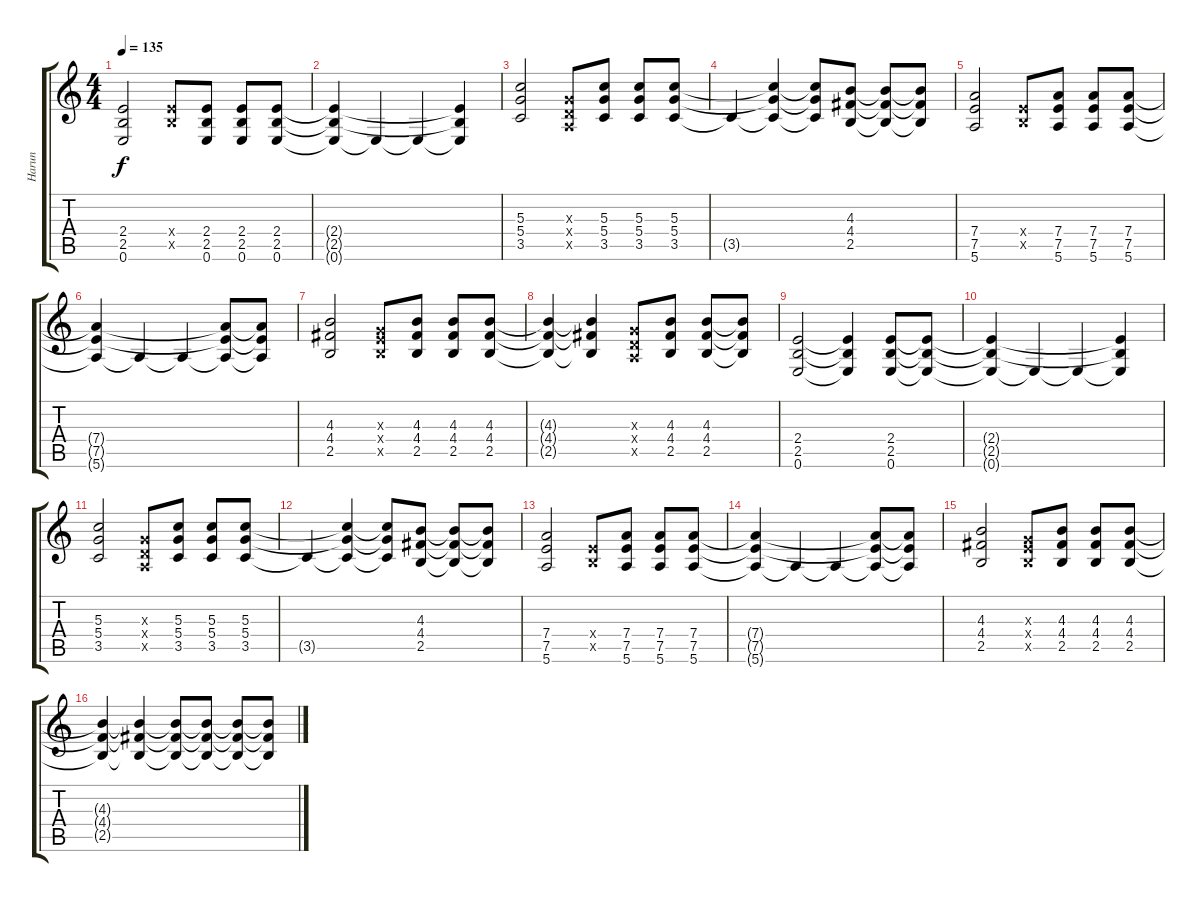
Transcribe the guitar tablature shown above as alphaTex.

\track ("Harun" "Harun") {instrument electricguitarclean}
\staff {score tabs}
\tuning (E4 B3 G3 D3 A2 E2) {hide}
\ts (4 4)
\tempo 135
\clef g2
\ks c
(2.4 2.5 0.6).2{dy f} (2.4{x} 2.5{x}).8 (2.4 2.5 0.6).8 (2.4 2.5 0.6).8 (2.4 2.5 0.6).8 |
(2.4{t} 2.5{t} 0.6{t}).4 0.6{t}.4 0.6{t}.4 (2.4{t} 2.5{t} 0.6{t}).4 |
(5.3 5.4 3.5).2 (0.3{x} 0.4{x} 0.5{x}).8 (5.3 5.4 3.5).8 (5.3 5.4 3.5).8 (5.3 5.4 3.5).8 |
3.5{t}.4 (5.3{t} 5.4{t} 3.5{t}).4 (5.3{t} 5.4{t} 3.5{t}).8 (4.3 4.4 2.5).8 (4.3{t} 4.4{t} 2.5{t}).8 (4.3{t} 4.4{t} 2.5{t}).8 |
(7.4 7.5 5.6).2 (2.4{x} 2.5{x}).8 (7.4 7.5 5.6).8 (7.4 7.5 5.6).8 (7.4 7.5 5.6).8 |
(7.4{t} 7.5{t} 5.6{t}).4 5.6{t}.4 5.6{t}.4 (7.4{t} 7.5{t} 5.6{t}).8 (7.4{t} 7.5{t} 5.6{t}).8 |
(4.3 4.4 2.5).2 (0.3{x} 2.4{x} 2.5{x}).8 (4.3 4.4 2.5).8 (4.3 4.4 2.5).8 (4.3 4.4 2.5).8 |
(4.3{t} 4.4{t} 2.5{t}).4 (4.3{t} 4.4{t} 2.5{t}).4 (0.3{x} 0.4{x} 0.5{x}).8 (4.3 4.4 2.5).8 (4.3 4.4 2.5).8 (4.3{t} 4.4{t} 2.5{t}).8 |
(2.4 2.5 0.6).2 (2.4{t} 2.5{t} 0.6{t}).4 (2.4 2.5 0.6).8 (2.4{t} 2.5{t} 0.6{t}).8 |
(2.4{t} 2.5{t} 0.6{t}).4 0.6{t}.4 0.6{t}.4 (2.4{t} 2.5{t} 0.6{t}).4 |
(5.3 5.4 3.5).2 (0.3{x} 0.4{x} 0.5{x}).8 (5.3 5.4 3.5).8 (5.3 5.4 3.5).8 (5.3 5.4 3.5).8 |
3.5{t}.4 (5.3{t} 5.4{t} 3.5{t}).4 (5.3{t} 5.4{t} 3.5{t}).8 (4.3 4.4 2.5).8 (4.3{t} 4.4{t} 2.5{t}).8 (4.3{t} 4.4{t} 2.5{t}).8 |
(7.4 7.5 5.6).2 (2.4{x} 2.5{x}).8 (7.4 7.5 5.6).8 (7.4 7.5 5.6).8 (7.4 7.5 5.6).8 |
(7.4{t} 7.5{t} 5.6{t}).4 5.6{t}.4 5.6{t}.4 (7.4{t} 7.5{t} 5.6{t}).8 (7.4{t} 7.5{t} 5.6{t}).8 |
(4.3 4.4 2.5).2 (0.3{x} 2.4{x} 2.5{x}).8 (4.3 4.4 2.5).8 (4.3 4.4 2.5).8 (4.3 4.4 2.5).8 |
(4.3{t} 4.4{t} 2.5{t}).4 (4.3{t} 4.4{t} 2.5{t}).4 (4.3{t} 4.4{t} 2.5{t}).8 (4.3{t} 4.4{t} 2.5{t}).8 (4.3{t} 4.4{t} 2.5{t}).8 (4.3{t} 4.4{t} 2.5{t}).8
